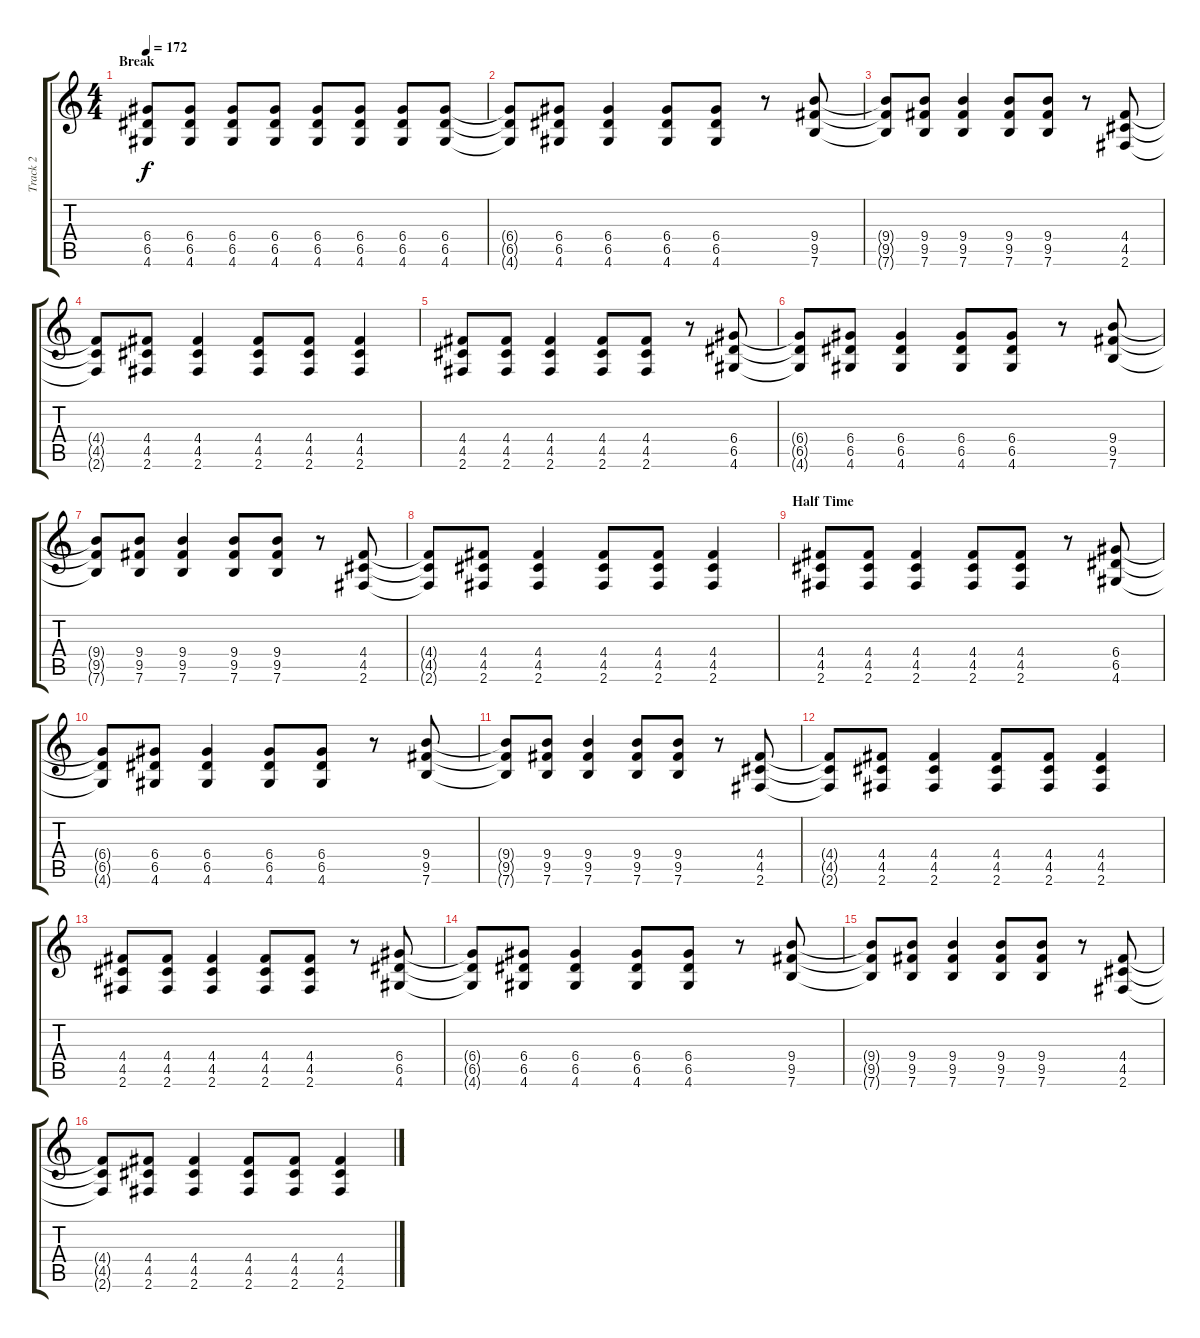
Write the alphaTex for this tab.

\track ("Track 2" "Track 2") {instrument distortionguitar}
\staff {score tabs}
\tuning (E4 B3 G3 D3 A2 E2) {hide}
\ts (4 4)
\section ("" "Break")
\tempo 172
\clef g2
\ks c
(6.4 6.5 4.6).8{dy f} (6.4 6.5 4.6).8 (6.4 6.5 4.6).8 (6.4 6.5 4.6).8 (6.4 6.5 4.6).8 (6.4 6.5 4.6).8 (6.4 6.5 4.6).8 (6.4 6.5 4.6).8 |
(6.4{t} 6.5{t} 4.6{t}).8 (6.4 6.5 4.6).8 (6.4 6.5 4.6).4 (6.4 6.5 4.6).8 (6.4 6.5 4.6).8 r.8 (9.4 9.5 7.6).8 |
(9.4{t} 9.5{t} 7.6{t}).8 (9.4 9.5 7.6).8 (9.4 9.5 7.6).4 (9.4 9.5 7.6).8 (9.4 9.5 7.6).8 r.8 (4.4 4.5 2.6).8 |
(4.4{t} 4.5{t} 2.6{t}).8 (4.4 4.5 2.6).8 (4.4 4.5 2.6).4 (4.4 4.5 2.6).8 (4.4 4.5 2.6).8 (4.4 4.5 2.6).4 |
(4.4 4.5 2.6).8 (4.4 4.5 2.6).8 (4.4 4.5 2.6).4 (4.4 4.5 2.6).8 (4.4 4.5 2.6).8 r.8 (6.4 6.5 4.6).8 |
(6.4{t} 6.5{t} 4.6{t}).8 (6.4 6.5 4.6).8 (6.4 6.5 4.6).4 (6.4 6.5 4.6).8 (6.4 6.5 4.6).8 r.8 (9.4 9.5 7.6).8 |
(9.4{t} 9.5{t} 7.6{t}).8 (9.4 9.5 7.6).8 (9.4 9.5 7.6).4 (9.4 9.5 7.6).8 (9.4 9.5 7.6).8 r.8 (4.4 4.5 2.6).8 |
(4.4{t} 4.5{t} 2.6{t}).8 (4.4 4.5 2.6).8 (4.4 4.5 2.6).4 (4.4 4.5 2.6).8 (4.4 4.5 2.6).8 (4.4 4.5 2.6).4 |
\section ("" "Half Time")
(4.4 4.5 2.6).8 (4.4 4.5 2.6).8 (4.4 4.5 2.6).4 (4.4 4.5 2.6).8 (4.4 4.5 2.6).8 r.8 (6.4 6.5 4.6).8 |
(6.4{t} 6.5{t} 4.6{t}).8 (6.4 6.5 4.6).8 (6.4 6.5 4.6).4 (6.4 6.5 4.6).8 (6.4 6.5 4.6).8 r.8 (9.4 9.5 7.6).8 |
(9.4{t} 9.5{t} 7.6{t}).8 (9.4 9.5 7.6).8 (9.4 9.5 7.6).4 (9.4 9.5 7.6).8 (9.4 9.5 7.6).8 r.8 (4.4 4.5 2.6).8 |
(4.4{t} 4.5{t} 2.6{t}).8 (4.4 4.5 2.6).8 (4.4 4.5 2.6).4 (4.4 4.5 2.6).8 (4.4 4.5 2.6).8 (4.4 4.5 2.6).4 |
(4.4 4.5 2.6).8 (4.4 4.5 2.6).8 (4.4 4.5 2.6).4 (4.4 4.5 2.6).8 (4.4 4.5 2.6).8 r.8 (6.4 6.5 4.6).8 |
(6.4{t} 6.5{t} 4.6{t}).8 (6.4 6.5 4.6).8 (6.4 6.5 4.6).4 (6.4 6.5 4.6).8 (6.4 6.5 4.6).8 r.8 (9.4 9.5 7.6).8 |
(9.4{t} 9.5{t} 7.6{t}).8 (9.4 9.5 7.6).8 (9.4 9.5 7.6).4 (9.4 9.5 7.6).8 (9.4 9.5 7.6).8 r.8 (4.4 4.5 2.6).8 |
(4.4{t} 4.5{t} 2.6{t}).8 (4.4 4.5 2.6).8 (4.4 4.5 2.6).4 (4.4 4.5 2.6).8 (4.4 4.5 2.6).8 (4.4 4.5 2.6).4
